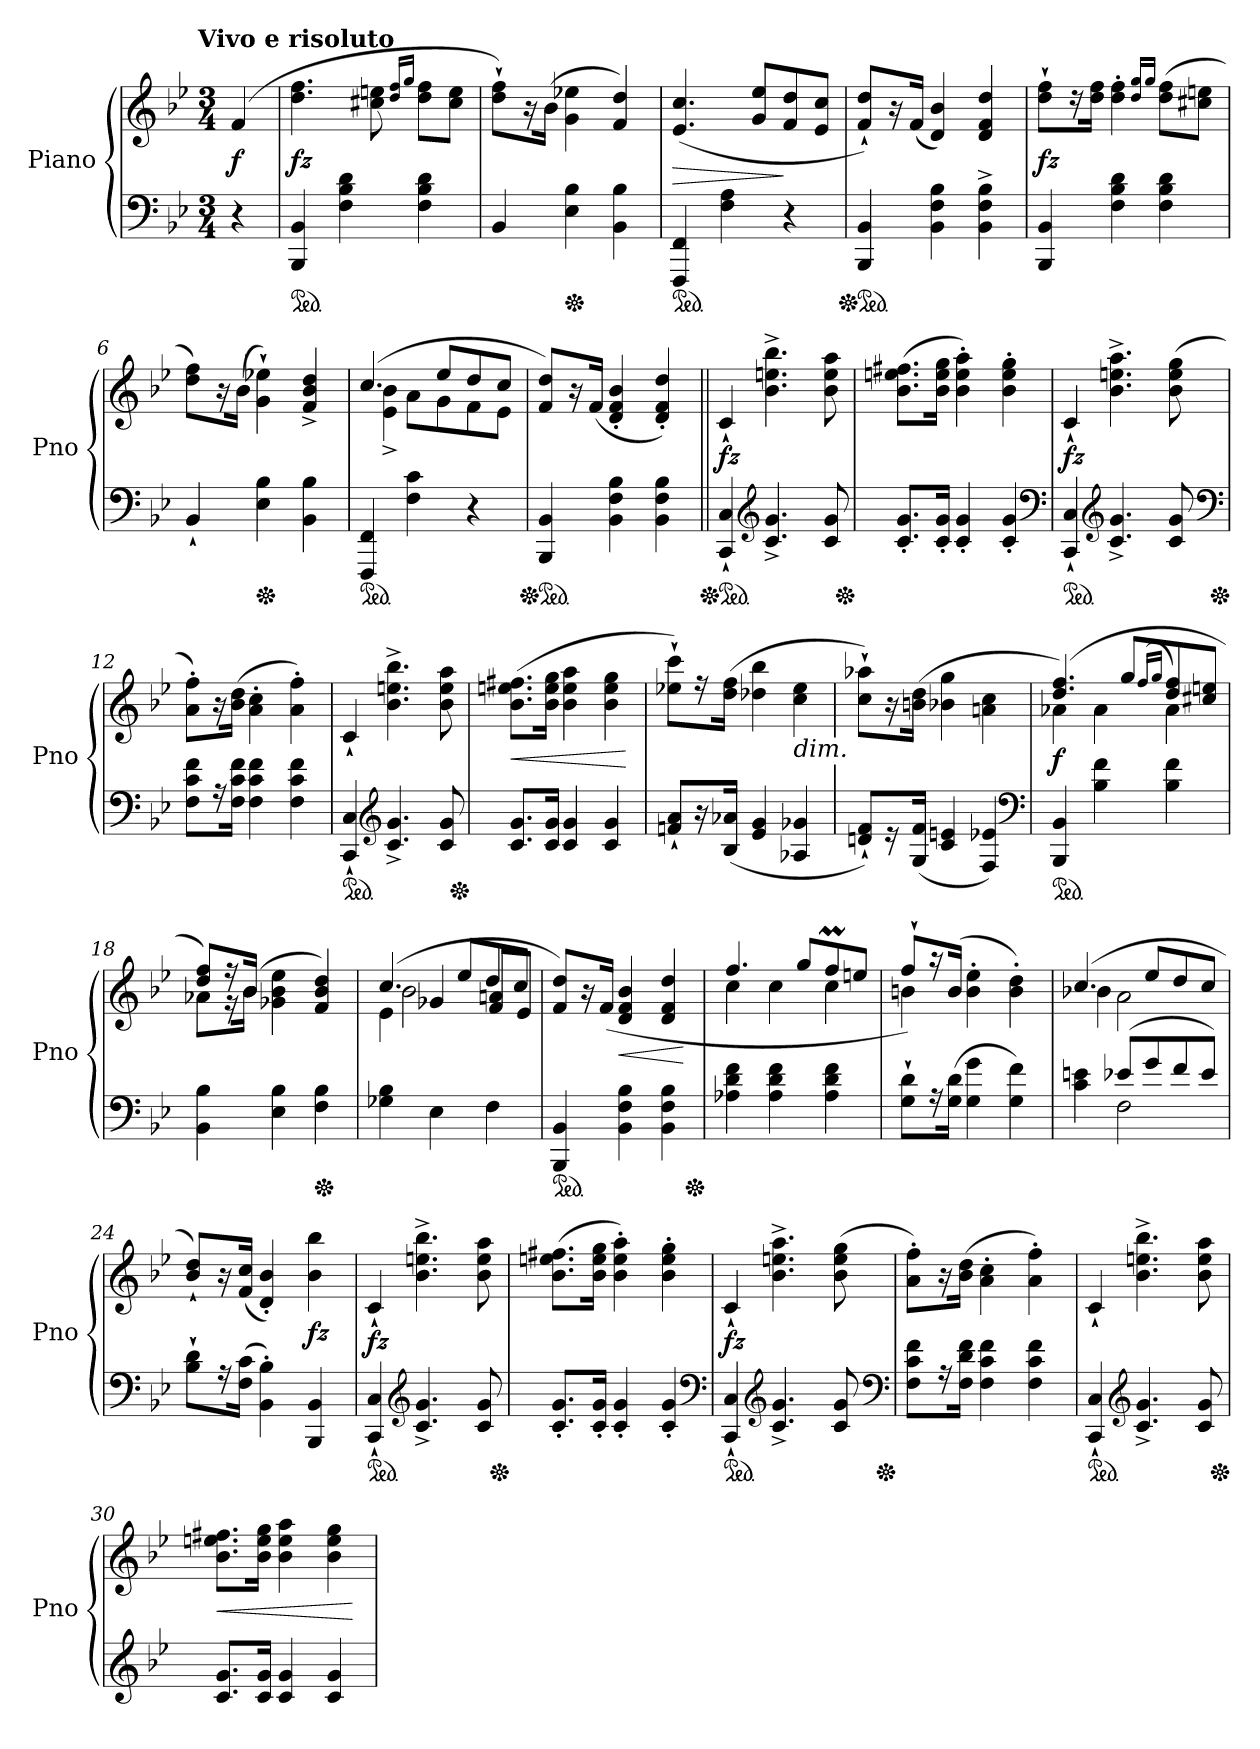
**kern	**kern	**dynam
*part1	*part1	*part1
*staff2	*staff1	*staff1/2
*I"Piano	*	*
*I'Pno	*	*
*clefF4	*clefG2	*
*k[b-e-]	*k[b-e-]	*
*B-:	*B-:	*
!!LO:TX:omd:t=Vivo e risoluto
*M3/4	*M3/4	*
*MM160	*MM160	*
=	=	=
4r	(>4f	f
=1	=1	=1
*ped	*	*
4BBB- 4BB-	4.dd 4.ff	fz
4F 4B- 4d	.	.
.	8cc#X 8een	.
.	16qdd/ 16qff/LL	.
.	16qgg/JJ	.
4F 4B- 4d	8dd 8ffL	.
.	8cc# 8eeJ	.
=2	=2	=2
4BB-	8dd` 8ff`L)	.
.	16r	.
.	(16b-Jk	.
*Xped	*	*
4E- 4B-	4g 4ee-X	.
4BB- 4B-	4f 4dd)	.
=3	=3	=3
*ped	*	*
4FFF 4FF	(4.e- 4.cc	>
4F 4A	.	.
.	8g 8ee-L	.
4r	8f 8dd	]
.	8e- 8ccJ	.
=4	=4	=4
*Xped	*	*
*ped	*	*
4BBB- 4BB-	8f` 8dd`L)	.
.	16r	.
.	(16fJk	.
4BB- 4F 4B-	4d 4b-)	.
4BB-^ 4F^ 4B-^	4d 4f 4dd	.
=5	=5	=5
4BBB- 4BB-	8dd` 8ff`L	fz
.	16r	.
.	16dd 16ffJk	.
4F 4B- 4d	4dd' 4ff'	.
.	16qdd/ 16qgg/LL	.
.	16qgg/JJ	.
4F 4B- 4d	(8dd 8ffL	.
.	8cc#X 8eenJ	.
=6	=6	=6
4BB-`	8dd 8ffL)	.
.	16r	.
.	(16b-Jk	.
*Xped	*	*
4E- 4B-	4g` 4ee-X`)	.
4BB- 4B-	4f^ 4b-^ 4dd^	.
=7	=7	=7
*	*^	*
*ped	*	*	*
4FFF 4FF	(4.cc	4e-^ 4b-^	.
4F 4c	.	8aL	.
.	8ee-L	8g	.
4r	8dd	8f	.
.	8ccJ	8e-J	.
*	*v	*v	*
=8	=8	=8
*Xped	*	*
*ped	*	*
4BBB- 4BB-	8f 8ddL)	.
.	16r	.
.	(16fJk	.
4BB- 4F 4B-	4d' 4f' 4b-'	.
4BB- 4F 4B-	4d' 4f' 4dd')	.
=9||	=9||	=9||
*Xped	*	*
*ped	*	*
4CC` 4C`	4c`	fz
*clefG2	*	*
4.c^ 4.g^	4.b-^ 4.een^ 4.bb-^	.
8c 8g	8b- 8ee 8aa	.
*Xped	*	*
=10	=10	=10
8.c' 8.g'L	(8.b- 8.een 8.ff#XL	.
16c' 16g'Jk	16b- 16ee 16ggJk	.
4c' 4g'	4b-' 4ee' 4aa')	.
4c' 4g'	4b-' 4ee' 4gg'	.
*clefF4	*	*
=11	=11	=11
*ped	*	*
4CC` 4C`	4c`	fz
*clefG2	*	*
4.c^ 4.g^	4.b-^ 4.een^ 4.aa^	.
8c 8g	(8b- 8ee 8gg	.
*clefF4	*	*
*Xped	*	*
=12	=12	=12
8F 8c 8fL	8a' 8ff'L)	.
16r	16r	.
16F 16c 16fJk	(16b- 16ddJk	.
4F 4c 4f	4a' 4cc'	.
4F 4c 4f	4a' 4ff')	.
=13	=13	=13
*ped	*	*
4CC` 4C`	4c`	.
*clefG2	*	*
4.c^ 4.g^	4.b-^ 4.een^ 4.bb-^	.
8c 8g	8b- 8ee 8aa	.
*Xped	*	*
=14	=14	=14
8.c 8.gL	(8.b- 8.een 8.ff#XL	<
16c 16gJk	16b- 16ee 16ggJk	.
4c 4g	4b- 4ee 4aa	.
4c 4g	4b- 4ee 4gg	.
.	.	[
=15	=15	=15
8fn` 8a`L	8ee-X` 8ccc`L)	.
16r	16r	.
(16B- 16a-XJk	(16dd 16ffJk	.
4e- 4g	4dd-X 4bb-	.
!	!LO:TX:b:i:t=dim.	!
4A-X 4g-X	4cc 4ee-	.
=16	=16	=16
8dn` 8f`L)	8cc` 8aa-X`L)	.
16r	16r	.
(16G 16fJk	(>16bn 16ddJk	.
4c 4en	4b-X 4gg	.
4F 4e-X)	4an 4cc	.
*clefF4	*	*
=17	=17	=17
*	*^	*
*ped	*	*	*
4BBB- 4BB-	(4.dd 4.ff)	4a-X	f
4B- 4f	.	4a-	.
.	8ggL	.	.
.	(<16qff/LL	.	.
.	16qgg/JJ	.	.
4B- 4f	8dd 8ff)	4a-	.
.	8cc#X 8eenJ	.	.
=18	=18	=18	=18
4BB- 4B-	8dd 8ffL)	8a-XL	.
.	16r	16r	.
.	(16b-Jk	16b-Jk	.
4E- 4B-	4ryy	4g-X 4b- 4ee-	.
*Xped	*	*	*
4F 4B-	4f 4b- 4dd)	4ryy	.
=19	=19	=19	=19
*	*	*^	*
4G-X 4B-	(4.cc/	2b-\	4e-\	.
4E-	.	.	4g-X	.
.	8ee-L	.	.	.
4F	8dd	4ryy	8f 8anL	.
.	8ccJ	.	8e-J	.
*	*v	*v	*v	*
=20	=20	=20
*ped	*	*
4BBB- 4BB-	8f 8ddL)	.
.	16r	.
.	(>16fJk	.
4BB- 4F 4B-	4d 4f 4b-	<
4BB- 4F 4B-	4d 4f 4dd	.
.	.	[
*Xped	*	*
=21	=21	=21
*	*^	*
4A-X 4d 4f	4.ff	4cc	.
4A- 4d 4f	.	4cc	.
.	8ggL	.	.
4A- 4d 4f	8ffM	4cc	.
.	8eenJ	.	.
=22	=22	=22	=22
8G` 8d`L	8ff`L)	4bn	.
16r	16r	.	.
(16G 16dJk	(16bJk	.	.
4G 4g	4ryy	4b' 4ee-'	.
4G 4f)	4ryy	4b' 4dd')	.
=23	=23	=23	=23
*^	*	*	*
4ryy	4c 4en	(4.cc	4b-X	.
(8e-XL	2F	.	2a	.
8g	.	8ee-L	.	.
8f	.	8dd	.	.
8e-J)	.	8ccJ	.	.
*v	*v	*	*	*
*	*v	*v	*
=24	=24	=24
8B-` 8d`L	8b-` 8dd`L)	.
16r	16r	.
(16F 16cJk	(16f 16ccJk	.
4BB-' 4B-')	4d' 4b-')	.
4BBB- 4BB-	4b- 4bb-	fz
=25	=25	=25
*ped	*	*
4CC` 4C`	4c`	fz
*clefG2	*	*
4.c^ 4.g^	4.b-^ 4.een^ 4.bb-^	.
8c 8g	8b- 8ee 8aa	.
*Xped	*	*
=26	=26	=26
8.c' 8.g'L	(8.b- 8.een 8.ff#XL	.
16c' 16g'Jk	16b- 16ee 16ggJk	.
4c' 4g'	4b-' 4ee' 4aa')	.
4c' 4g'	4b-' 4ee' 4gg'	.
*clefF4	*	*
=27	=27	=27
*ped	*	*
4CC` 4C`	4c`	fz
*clefG2	*	*
4.c^ 4.g^	4.b-^ 4.een^ 4.aa^	.
8c 8g	(8b- 8ee 8gg	.
*clefF4	*	*
*Xped	*	*
=28	=28	=28
8F 8c 8fL	8a' 8ff'L)	.
16r	16r	.
16F 16d 16fJk	(16b- 16ddJk	.
4F 4c 4f	4a' 4cc'	.
4F 4c 4f	4a' 4ff')	.
=29	=29	=29
*ped	*	*
4CC` 4C`	4c`	.
*clefG2	*	*
4.c^ 4.g^	4.b-^ 4.een^ 4.bb-^	.
8c 8g	8b- 8ee 8aa	.
*Xped	*	*
=30	=30	=30
8.c 8.gL	8.b- 8.een 8.ff#XL	<
16c 16gJk	16b- 16ee 16ggJk	.
4c 4g	4b- 4ee 4aa	.
4c 4g	4b- 4ee 4gg	.
.	.	[
=	=	=
*-	*-	*-
